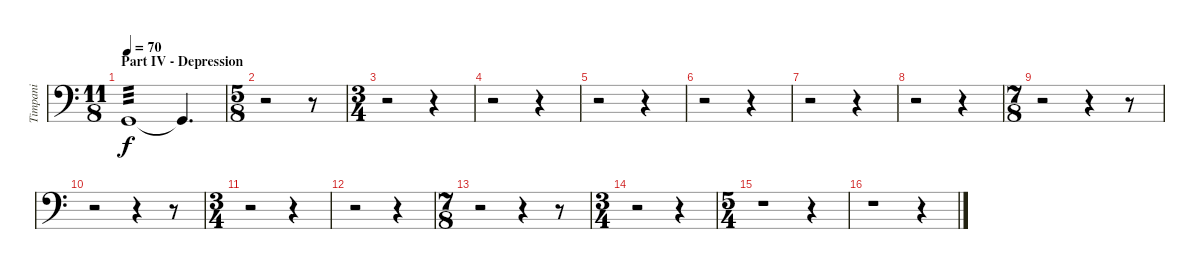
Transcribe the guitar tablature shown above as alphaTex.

\track ("Timpani" "Timpani") {instrument timpani}
\staff {score}
\tuning (E4 B3 G3 D3 A2 E2 A1) {hide}
\ts (11 8)
\section ("" "Part IV - Depression")
\tempo 70
\clef f4
\ks aminor
3.6.1{tp 3 dy f} 3.6{t}.4{d} |
\ts (5 8)
r.2 r.8 |
\ts (3 4)
r.2 r.4 |
r.2 r.4 |
r.2 r.4 |
r.2 r.4 |
r.2 r.4 |
r.2 r.4 |
\ts (7 8)
r.2 r.4 r.8 |
r.2 r.4 r.8 |
\ts (3 4)
r.2 r.4 |
r.2 r.4 |
\ts (7 8)
r.2 r.4 r.8 |
\ts (3 4)
r.2 r.4 |
\ts (5 4)
r.1 r.4 |
r.1 r.4
